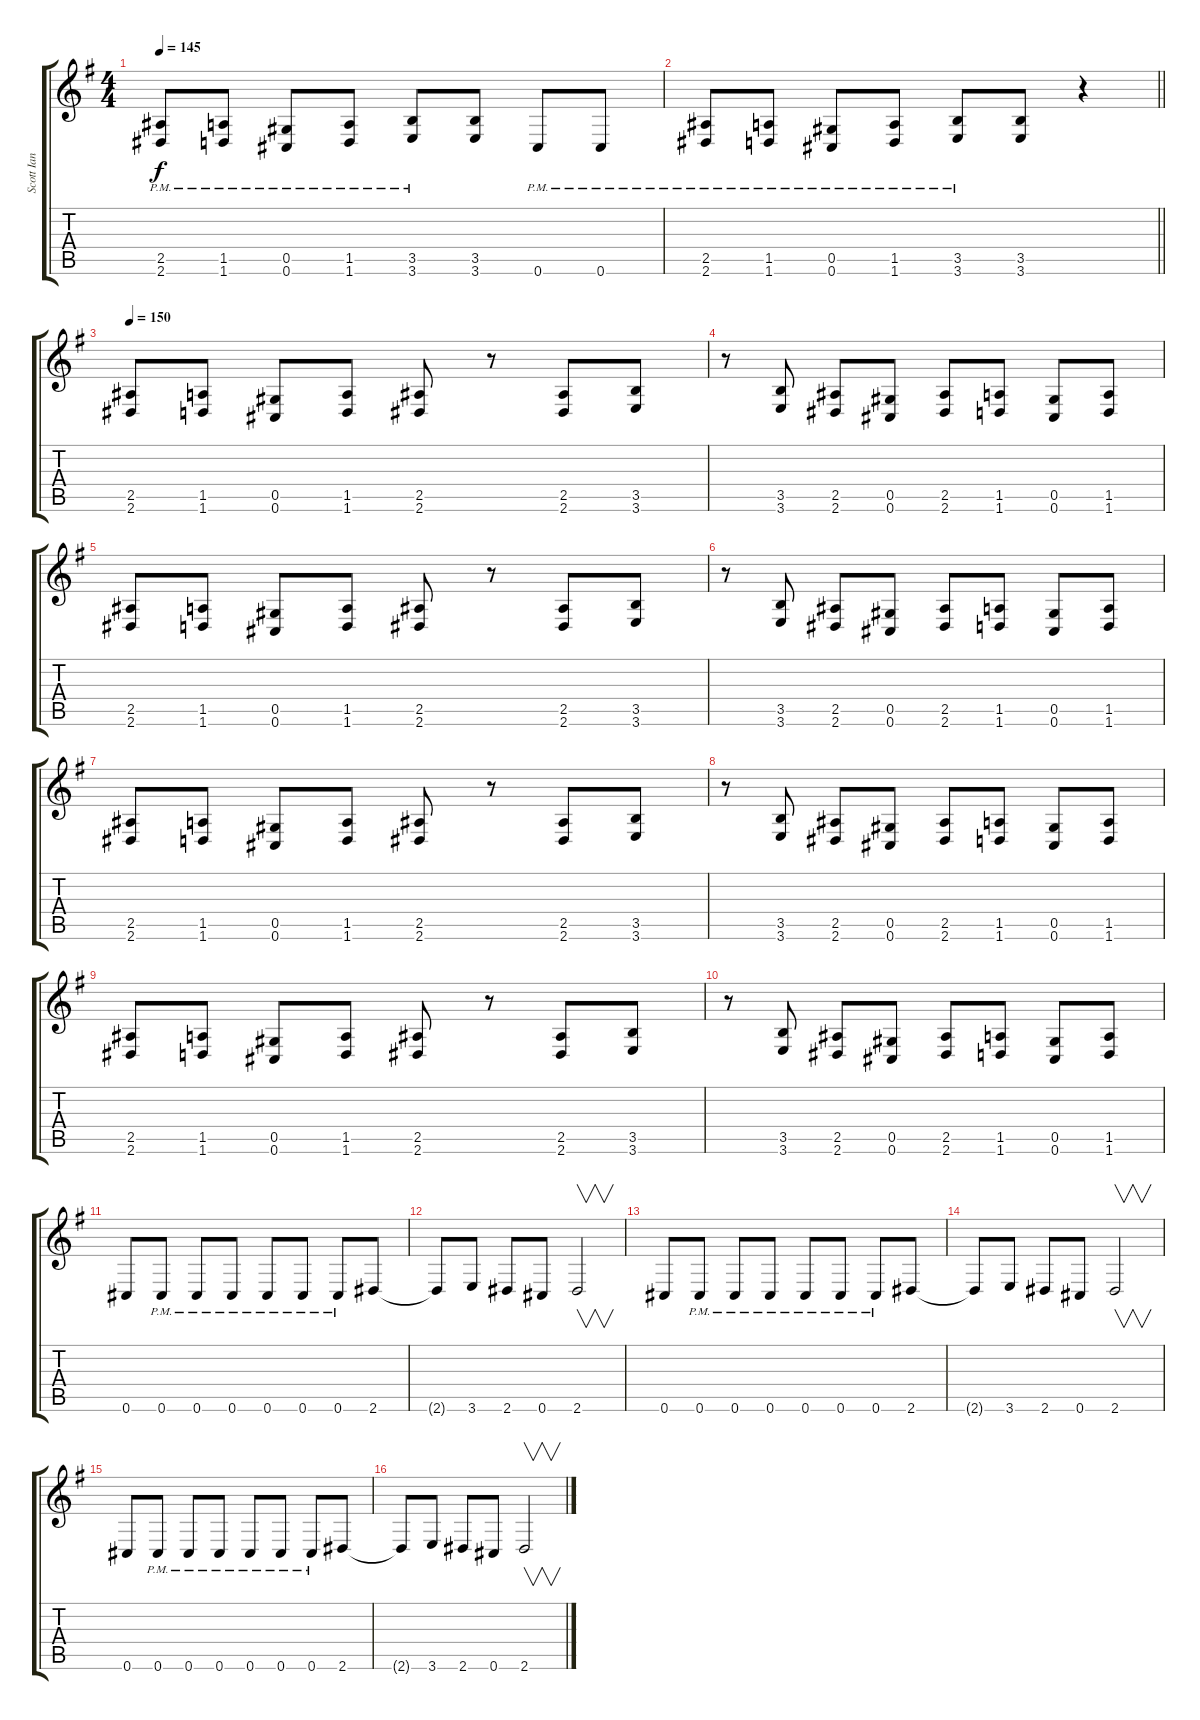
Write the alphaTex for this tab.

\track ("Scott Ian" "Scott Ian") {instrument distortionguitar}
\staff {score tabs}
\tuning (Eb4 Bb3 Gb3 Db3 Ab2 Db2) {hide}
\ts (4 4)
\tempo 145
\clef g2
\ks g
(2.5{pm} 2.6{pm}).8{dy f} (1.5{pm} 1.6{pm}).8 (0.5{pm} 0.6{pm}).8 (1.5{pm} 1.6{pm}).8 (3.5{pm} 3.6{pm}).8 (3.5 3.6).8 0.6{pm}.8 0.6{pm}.8 |
\barLineRight lightlight
(2.5{pm} 2.6{pm}).8 (1.5{pm} 1.6{pm}).8 (0.5{pm} 0.6{pm}).8 (1.5{pm} 1.6{pm}).8 (3.5{pm} 3.6{pm}).8 (3.5 3.6).8 r.4 |
\tempo 150
(2.5 2.6).8 (1.5 1.6).8 (0.5 0.6).8 (1.5 1.6).8 (2.5 2.6).8 r.8 (2.5 2.6).8 (3.5 3.6).8 |
r.8 (3.5 3.6).8 (2.5 2.6).8 (0.5 0.6).8 (2.5 2.6).8 (1.5 1.6).8 (0.5 0.6).8 (1.5 1.6).8 |
(2.5 2.6).8 (1.5 1.6).8 (0.5 0.6).8 (1.5 1.6).8 (2.5 2.6).8 r.8 (2.5 2.6).8 (3.5 3.6).8 |
r.8 (3.5 3.6).8 (2.5 2.6).8 (0.5 0.6).8 (2.5 2.6).8 (1.5 1.6).8 (0.5 0.6).8 (1.5 1.6).8 |
(2.5 2.6).8 (1.5 1.6).8 (0.5 0.6).8 (1.5 1.6).8 (2.5 2.6).8 r.8 (2.5 2.6).8 (3.5 3.6).8 |
r.8 (3.5 3.6).8 (2.5 2.6).8 (0.5 0.6).8 (2.5 2.6).8 (1.5 1.6).8 (0.5 0.6).8 (1.5 1.6).8 |
(2.5 2.6).8 (1.5 1.6).8 (0.5 0.6).8 (1.5 1.6).8 (2.5 2.6).8 r.8 (2.5 2.6).8 (3.5 3.6).8 |
r.8 (3.5 3.6).8 (2.5 2.6).8 (0.5 0.6).8 (2.5 2.6).8 (1.5 1.6).8 (0.5 0.6).8 (1.5 1.6).8 |
0.6.8 0.6{pm}.8 0.6{pm}.8 0.6{pm}.8 0.6{pm}.8 0.6{pm}.8 0.6{pm}.8 2.6.8 |
2.6{t}.8 3.6.8 2.6.8 0.6.8 2.6.2{v} |
0.6.8 0.6{pm}.8 0.6{pm}.8 0.6{pm}.8 0.6{pm}.8 0.6{pm}.8 0.6{pm}.8 2.6.8 |
2.6{t}.8 3.6.8 2.6.8 0.6.8 2.6.2{v} |
0.6.8 0.6{pm}.8 0.6{pm}.8 0.6{pm}.8 0.6{pm}.8 0.6{pm}.8 0.6{pm}.8 2.6.8 |
2.6{t}.8 3.6.8 2.6.8 0.6.8 2.6.2{v}
